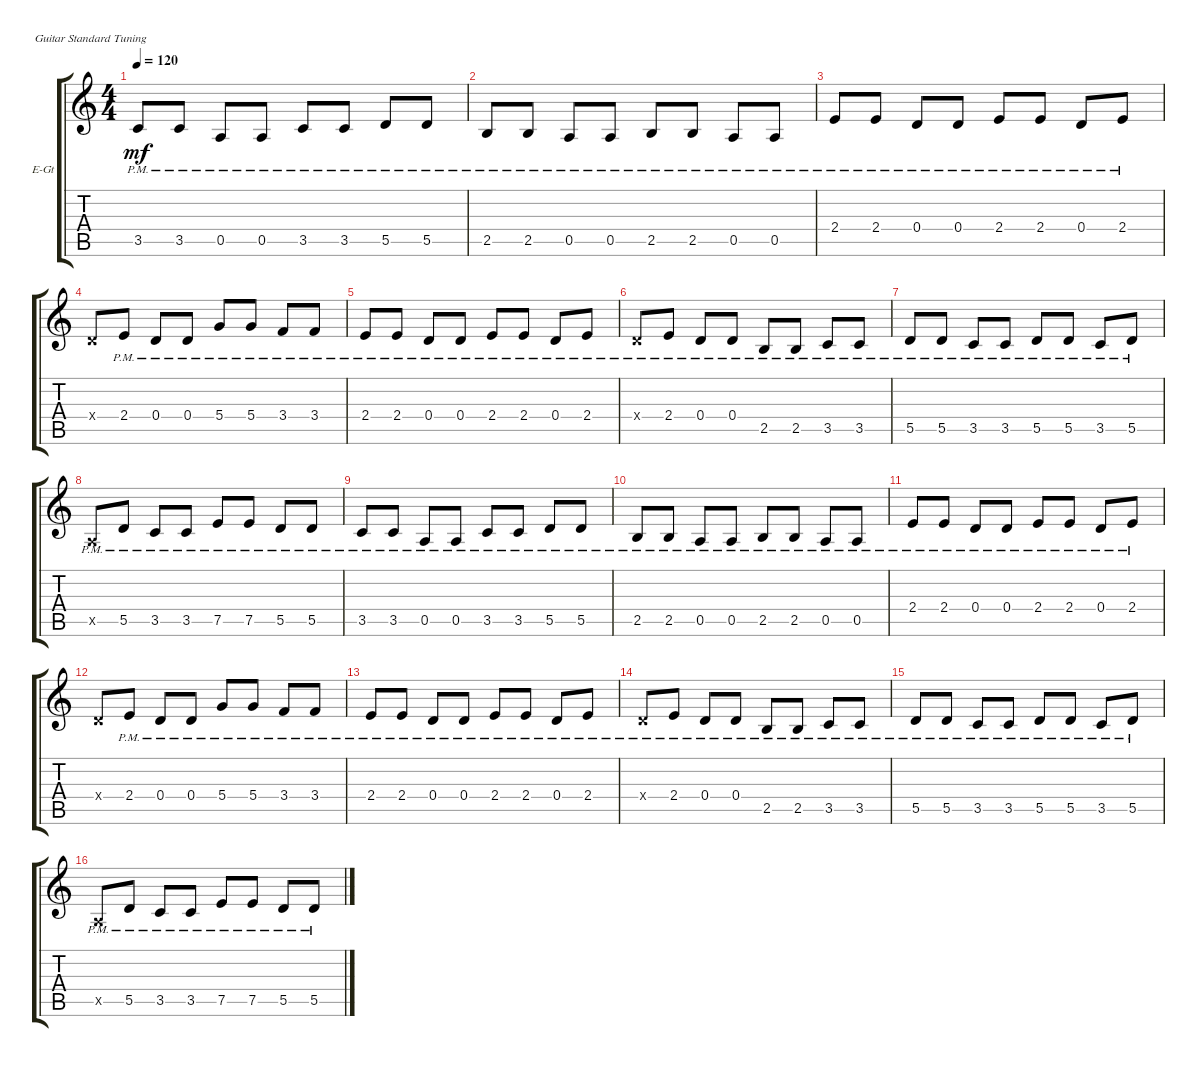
\defaultSystemsLayout 4
\bracketExtendMode groupsimilarinstruments
\firstSystemTrackNameOrientation horizontal
\otherSystemsTrackNameOrientation horizontal
\track ("Г. Каспарян" "E-Gt") {instrument electricguitarclean}
\staff {score tabs}
\tuning (E4 B3 G3 D3 A2 E2)
\ts (4 4)
\tempo 120
\clef g2
\ks c
3.5{pm}.8{dy mf} 3.5{pm}.8 0.5{pm}.8 0.5{pm}.8 3.5{pm}.8 3.5{pm}.8 5.5{pm}.8 5.5{pm}.8 |
2.5{pm}.8 2.5{pm}.8 0.5{pm}.8 0.5{pm}.8 2.5{pm}.8 2.5{pm}.8 0.5{pm}.8 0.5{pm}.8 |
2.4{pm}.8 2.4{pm}.8 0.4{pm}.8 0.4{pm}.8 2.4{pm}.8 2.4{pm}.8 0.4{pm}.8 2.4{pm}.8 |
0.4{x}.8 2.4{pm}.8 0.4{pm}.8 0.4{pm}.8 5.4{pm}.8 5.4{pm}.8 3.4{pm}.8 3.4{pm}.8 |
2.4{pm}.8 2.4{pm}.8 0.4{pm}.8 0.4{pm}.8 2.4{pm}.8 2.4{pm}.8 0.4{pm}.8 2.4{pm}.8 |
0.4{pm x}.8 2.4{pm}.8 0.4{pm}.8 0.4{pm}.8 2.5{pm}.8 2.5{pm}.8 3.5{pm}.8 3.5{pm}.8 |
5.5{pm}.8 5.5{pm}.8 3.5{pm}.8 3.5{pm}.8 5.5{pm}.8 5.5{pm}.8 3.5{pm}.8 5.5{pm}.8 |
0.5{pm x}.8 5.5{pm}.8 3.5{pm}.8 3.5{pm}.8 7.5{pm}.8 7.5{pm}.8 5.5{pm}.8 5.5{pm}.8 |
3.5{pm}.8 3.5{pm}.8 0.5{pm}.8 0.5{pm}.8 3.5{pm}.8 3.5{pm}.8 5.5{pm}.8 5.5{pm}.8 |
2.5{pm}.8 2.5{pm}.8 0.5{pm}.8 0.5{pm}.8 2.5{pm}.8 2.5{pm}.8 0.5{pm}.8 0.5{pm}.8 |
2.4{pm}.8 2.4{pm}.8 0.4{pm}.8 0.4{pm}.8 2.4{pm}.8 2.4{pm}.8 0.4{pm}.8 2.4{pm}.8 |
0.4{x}.8 2.4{pm}.8 0.4{pm}.8 0.4{pm}.8 5.4{pm}.8 5.4{pm}.8 3.4{pm}.8 3.4{pm}.8 |
2.4{pm}.8 2.4{pm}.8 0.4{pm}.8 0.4{pm}.8 2.4{pm}.8 2.4{pm}.8 0.4{pm}.8 2.4{pm}.8 |
0.4{pm x}.8 2.4{pm}.8 0.4{pm}.8 0.4{pm}.8 2.5{pm}.8 2.5{pm}.8 3.5{pm}.8 3.5{pm}.8 |
5.5{pm}.8 5.5{pm}.8 3.5{pm}.8 3.5{pm}.8 5.5{pm}.8 5.5{pm}.8 3.5{pm}.8 5.5{pm}.8 |
0.5{pm x}.8 5.5{pm}.8 3.5{pm}.8 3.5{pm}.8 7.5{pm}.8 7.5{pm}.8 5.5{pm}.8 5.5{pm}.8
